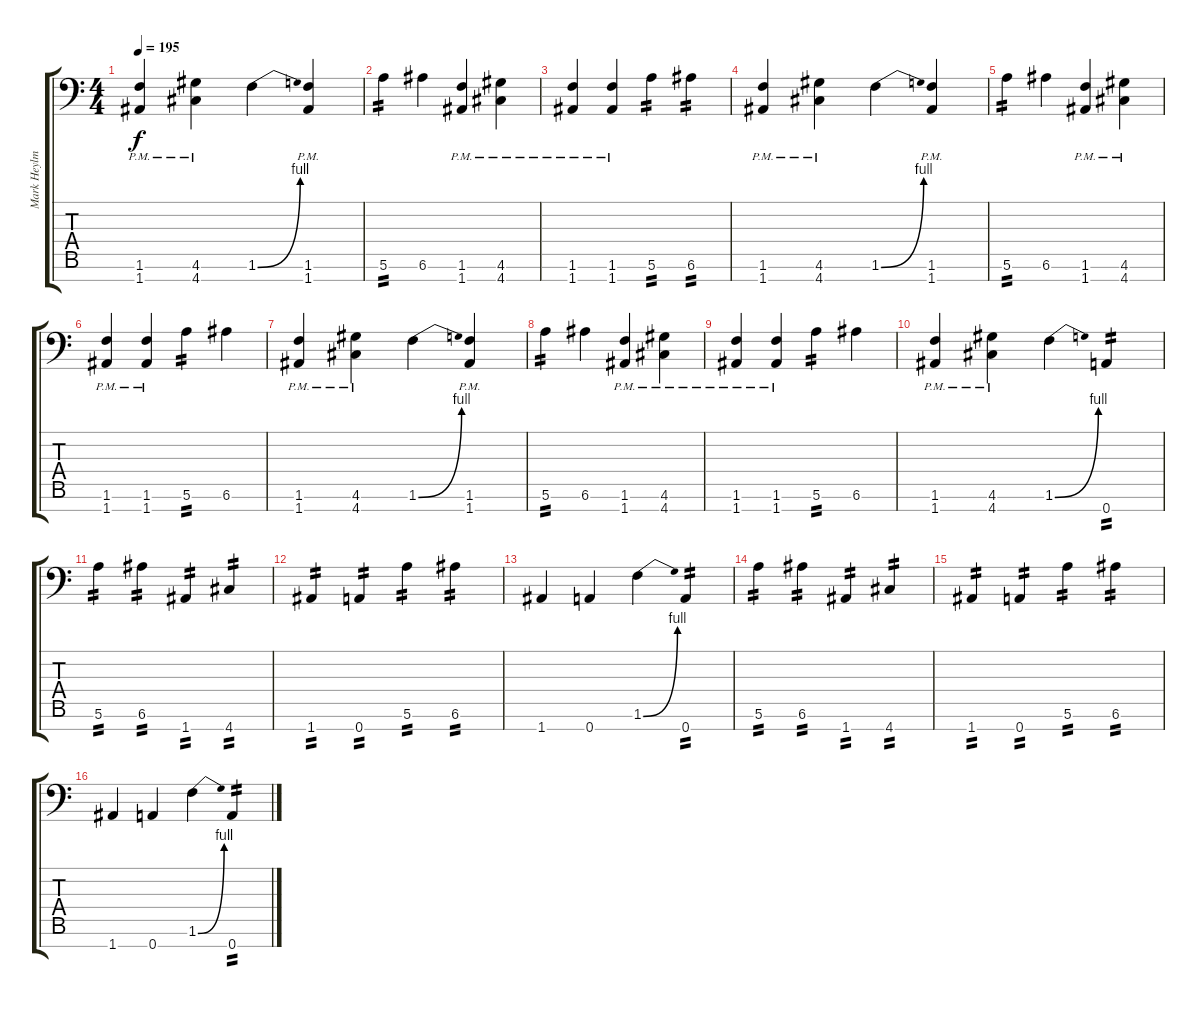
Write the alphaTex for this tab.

\track ("Mark Heylmun" "Mark Heylm") {instrument distortionguitar}
\staff {score tabs}
\tuning (E4 B3 G3 D3 A2 E2 A1) {hide}
\ts (4 4)
\tempo 195
\clef f4
\ks c
(1.6{pm} 1.7{pm}).4{dy f} (4.6{pm} 4.7{pm}).4 1.6{be (bend 0 0 60 4)}.4 (1.6{pm} 1.7).4 |
5.6.4{tp 2} 6.6.4 (1.6{pm} 1.7{pm}).4 (4.6{pm} 4.7{pm}).4 |
(1.6{pm} 1.7{pm}).4 (1.6{pm} 1.7{pm}).4 5.6.4{tp 2} 6.6.4{tp 2} |
(1.6 1.7{pm}).4 (4.6 4.7{pm}).4 1.6{be (bend 0 0 60 4)}.4 (1.6{pm} 1.7{pm}).4 |
5.6.4{tp 2} 6.6.4 (1.6{pm} 1.7{pm}).4 (4.6{pm} 4.7{pm}).4 |
(1.6{pm} 1.7{pm}).4 (1.6{pm} 1.7{pm}).4 5.6.4{tp 2} 6.6.4 |
(1.6{pm} 1.7{pm}).4 (4.6{pm} 4.7{pm}).4 1.6{be (bend 0 0 60 4)}.4 (1.6 1.7{pm}).4 |
5.6.4{tp 2} 6.6.4 (1.6 1.7{pm}).4 (4.6 4.7{pm}).4 |
(1.6{pm} 1.7).4 (1.6{pm} 1.7).4 5.6.4{tp 2} 6.6.4 |
(1.6{pm} 1.7{pm}).4 (4.6{pm} 4.7{pm}).4 1.6{be (bend 0 0 60 4)}.4 0.7.4{tp 2} |
5.6.4{tp 2} 6.6.4{tp 2} 1.7.4{tp 2} 4.7.4{tp 2} |
1.7.4{tp 2} 0.7.4{tp 2} 5.6.4{tp 2} 6.6.4{tp 2} |
1.7.4 0.7.4 1.6{be (bend 0 0 60 4)}.4 0.7.4{tp 2} |
5.6.4{tp 2} 6.6.4{tp 2} 1.7.4{tp 2} 4.7.4{tp 2} |
1.7.4{tp 2} 0.7.4{tp 2} 5.6.4{tp 2} 6.6.4{tp 2} |
1.7.4 0.7.4 1.6{be (bend 0 0 60 4)}.4 0.7.4{tp 2}
